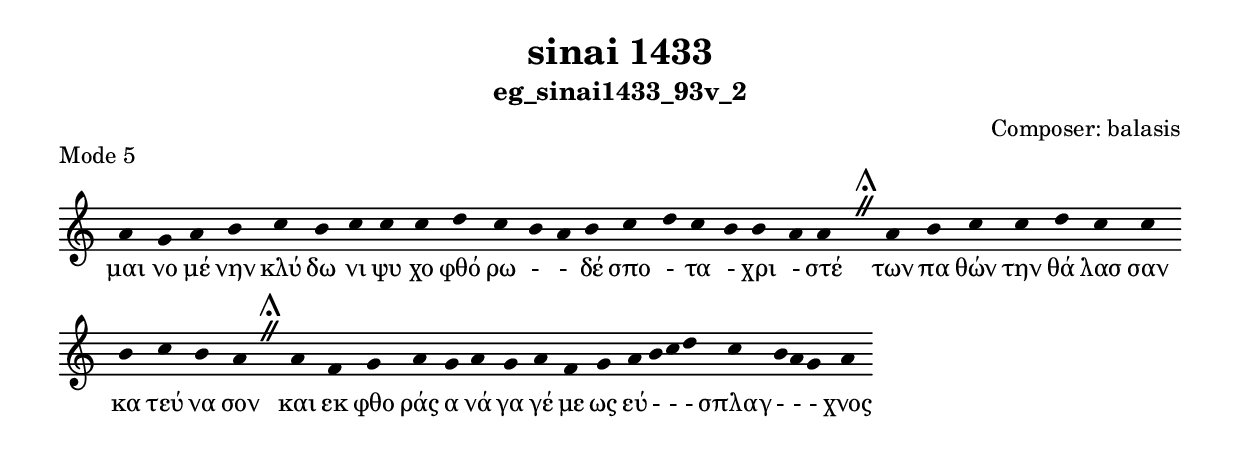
\include "gregorian.ly"

	\header {
 	  title = "sinai 1433"
	  subtitle = "eg_sinai1433_93v_2"
	  composer = "Composer: balasis"
	  piece = "Mode 5"
	}

	chant = {
	  a'4 g'4 a'4 b'4 c''4 b'4 c''4 c''4 c''4 d''4 c''4 b'4 a'4 b'4 c''4 d''4 c''4 b'4 b'4 a'4 a'4 \divisioMaior
 a'4 b'4 c''4 c''4 d''4 c''4 c''4 b'4 c''4 b'4 a'4 \divisioMaior
 a'4 f'4 g'4 a'4 g'4 a'4 g'4 a'4 f'4 g'4 a'4 b'4 c''4 d''4 c''4 b'4 a'4 g'4 a'4\finalis
	}

	verba = \lyricmode {μαι νο μέ νην κλύ δω νι ψυ χο φθό ρω -  - δέ σπο - τα - χρι - στέ 
των πα θών την θά λασ σαν κα τεύ να σον 
και εκ φθο ράς α νά γα γέ με ως εύ -  -  - σπλαγ -  -  - χνος 
	}


	\score {
	  \new Staff <<
	  \new Voice = "melody" \chant
	  \new Lyrics = "one" \lyricsto melody \verba
	  >>
	  \layout {
	    \context {
	      \Staff
	      \remove "Time_signature_engraver"
	      \remove "Bar_engraver"
	    }
	    \context {
	      \Voice
	      \remove "Stem_engraver"
	    }
	  }
	}